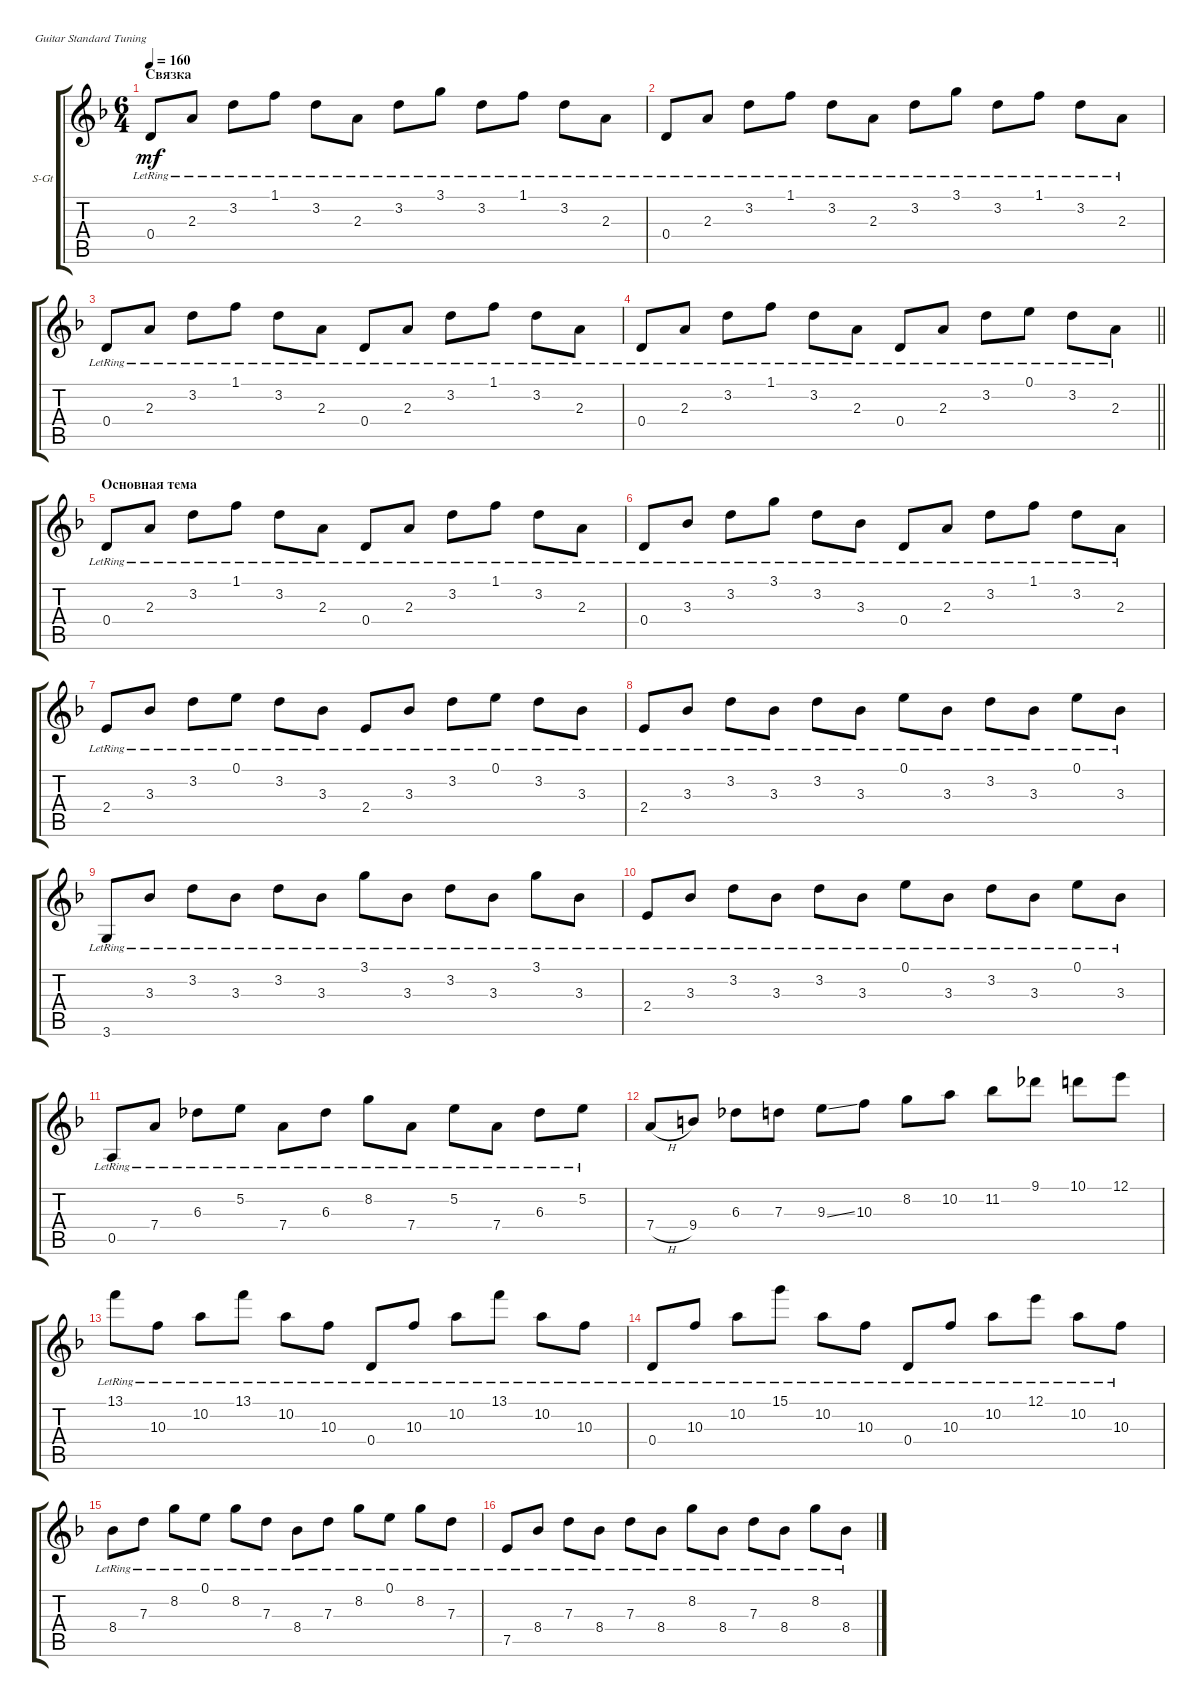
\bracketExtendMode groupsimilarinstruments
\firstSystemTrackNameOrientation horizontal
\otherSystemsTrackNameOrientation horizontal
\track ("" "S-Gt") {instrument acousticguitarsteel}
\staff {score tabs}
\tuning (E4 B3 G3 D3 A2 E2)
\ts (6 4)
\section ("" "Связка")
\tempo 160
\clef g2
\ks dminor
0.4{lr}.8{dy mf} 2.3{lr}.8 3.2{lr}.8 1.1{lr}.8 3.2{lr}.8 2.3{lr}.8 3.2{lr}.8 3.1{lr}.8 3.2{lr}.8 1.1{lr}.8 3.2{lr}.8 2.3{lr}.8 |
0.4{lr}.8 2.3{lr}.8 3.2{lr}.8 1.1{lr}.8 3.2{lr}.8 2.3{lr}.8 3.2{lr}.8 3.1{lr}.8 3.2{lr}.8 1.1{lr}.8 3.2{lr}.8 2.3{lr}.8 |
0.4{lr}.8 2.3{lr}.8 3.2{lr}.8 1.1{lr}.8 3.2{lr}.8 2.3{lr}.8 0.4{lr}.8 2.3{lr}.8 3.2{lr}.8 1.1{lr}.8 3.2{lr}.8 2.3{lr}.8 |
\barLineRight lightlight
0.4{lr}.8 2.3{lr}.8 3.2{lr}.8 1.1{lr}.8 3.2{lr}.8 2.3{lr}.8 0.4{lr}.8 2.3{lr}.8 3.2{lr}.8 0.1{lr}.8 3.2{lr}.8 2.3{lr}.8 |
\section ("" "Основная тема")
0.4{lr}.8 2.3{lr}.8 3.2{lr}.8 1.1{lr}.8 3.2{lr}.8 2.3{lr}.8 0.4{lr}.8 2.3{lr}.8 3.2{lr}.8 1.1{lr}.8 3.2{lr}.8 2.3{lr}.8 |
0.4{lr}.8 3.3{lr}.8 3.2{lr}.8 3.1{lr}.8 3.2{lr}.8 3.3{lr}.8 0.4{lr}.8 2.3{lr}.8 3.2{lr}.8 1.1{lr}.8 3.2{lr}.8 2.3{lr}.8 |
2.4{lr}.8 3.3{lr}.8 3.2{lr}.8 0.1{lr}.8 3.2{lr}.8 3.3{lr}.8 2.4{lr}.8 3.3{lr}.8 3.2{lr}.8 0.1{lr}.8 3.2{lr}.8 3.3{lr}.8 |
2.4{lr}.8 3.3{lr}.8 3.2{lr}.8 3.3{lr}.8 3.2{lr}.8 3.3{lr}.8 0.1{lr}.8 3.3{lr}.8 3.2{lr}.8 3.3{lr}.8 0.1{lr}.8 3.3{lr}.8 |
3.6{lr}.8 3.3{lr}.8 3.2{lr}.8 3.3{lr}.8 3.2{lr}.8 3.3{lr}.8 3.1{lr}.8 3.3{lr}.8 3.2{lr}.8 3.3{lr}.8 3.1{lr}.8 3.3{lr}.8 |
2.4{lr}.8 3.3{lr}.8 3.2{lr}.8 3.3{lr}.8 3.2{lr}.8 3.3{lr}.8 0.1{lr}.8 3.3{lr}.8 3.2{lr}.8 3.3{lr}.8 0.1{lr}.8 3.3{lr}.8 |
0.5{lr}.8 7.4{lr}.8 6.3{lr}.8 5.2{lr}.8 7.4{lr}.8 6.3{lr}.8 8.2{lr}.8 7.4{lr}.8 5.2{lr}.8 7.4{lr}.8 6.3{lr}.8 5.2{lr}.8 |
7.4{h}.8 9.4.8 6.3.8 7.3.8 9.3{ss}.8 10.3.8 8.2.8 10.2.8 11.2.8 9.1.8 10.1.8 12.1.8 |
13.1{lr}.8 10.3{lr}.8 10.2{lr}.8 13.1{lr}.8 10.2{lr}.8 10.3{lr}.8 0.4{lr}.8 10.3{lr}.8 10.2{lr}.8 13.1{lr}.8 10.2{lr}.8 10.3{lr}.8 |
0.4{lr}.8 10.3{lr}.8 10.2{lr}.8 15.1{lr}.8 10.2{lr}.8 10.3{lr}.8 0.4{lr}.8 10.3{lr}.8 10.2{lr}.8 12.1{lr}.8 10.2{lr}.8 10.3{lr}.8 |
8.4{lr}.8 7.3{lr}.8 8.2{lr}.8 0.1{lr}.8 8.2{lr}.8 7.3{lr}.8 8.4{lr}.8 7.3{lr}.8 8.2{lr}.8 0.1{lr}.8 8.2{lr}.8 7.3{lr}.8 |
7.5{lr}.8 8.4{lr}.8 7.3{lr}.8 8.4{lr}.8 7.3{lr}.8 8.4{lr}.8 8.2{lr}.8 8.4{lr}.8 7.3{lr}.8 8.4{lr}.8 8.2{lr}.8 8.4{lr}.8
